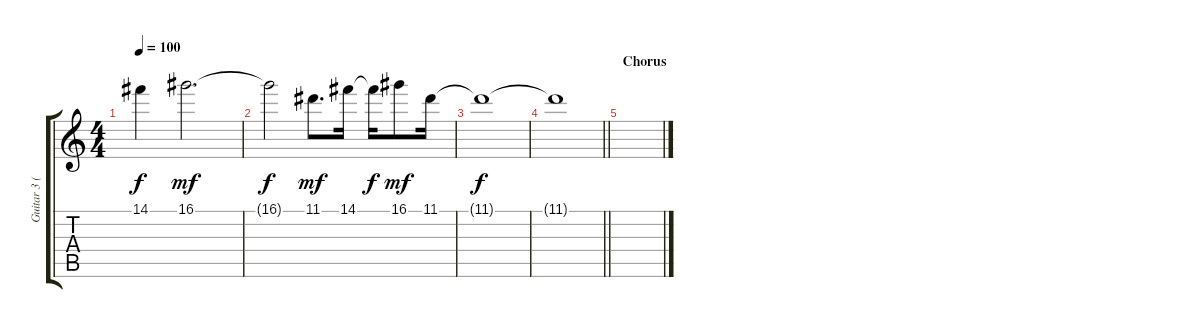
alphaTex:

\track ("Guitar 3 (Dist)" "Guitar 3 (") {instrument distortionguitar}
\staff {score tabs}
\tuning (E4 B3 G3 D3 A2 E2) {hide}
\ts (4 4)
\tempo 100
\clef g2
\ks c
14.1{t}.4{dy f} 16.1.2{d dy mf} |
16.1{t}.2{dy f} 11.1.8{d dy mf} 14.1.16 14.1{t}.16{dy f} 16.1.8{dy mf} 11.1.16 |
11.1{t}.1{dy f} |
\barLineRight lightlight
11.1{t}.1 |
\section ("" "Chorus")
